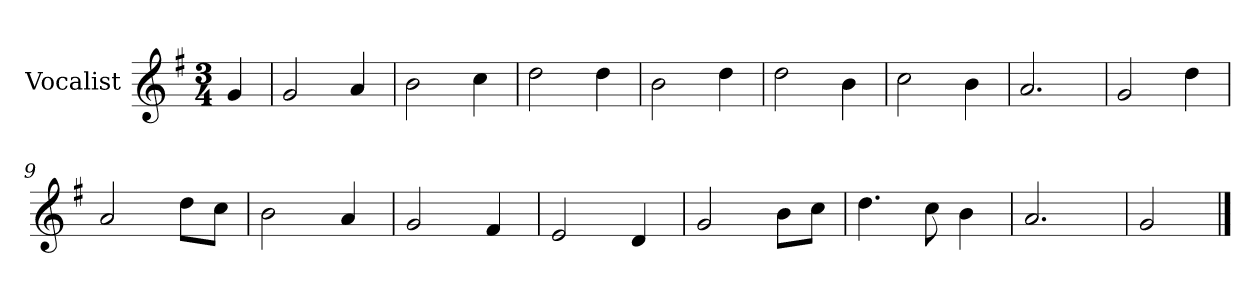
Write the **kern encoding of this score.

**kern
*part1
*staff1
*I"Vocalist
*k[f#]
*G:
*M3/4
=
4g
=1
2g
4a
=2
2b
4cc
=3
2dd
4dd
=4
2b
4dd
=5
2dd
4b
=6
2cc
4b
=7
2.a
=8
2g
4dd
=9
2a
8ddL
8ccJ
=10
2b
4a
=11
2g
4f#
=12
2e
4d
=13
2g
8bL
8ccJ
=14
4.dd
8cc
4b
=15
2.a
=16
2g
==
*-
